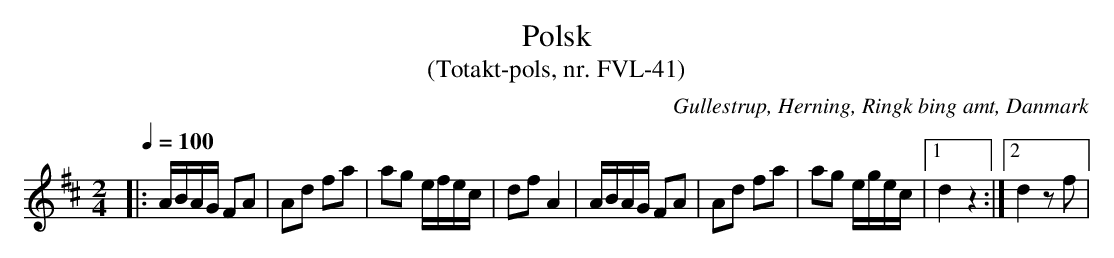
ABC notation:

X:1
T:Polsk
T:(Totakt-pols, nr. FVL-41)
O:Gullestrup, Herning, Ringk bing amt, Danmark
M:2/4
L:1/8
Q:1/4=100
K:D
|: A/B/A/G/ FA | Ad fa | ag e/f/e/c/ | df A2 | A/B/A/G/ FA | Ad fa | ag e/g/e/c/ |1 d2 z2 :|2 d2 zf |
